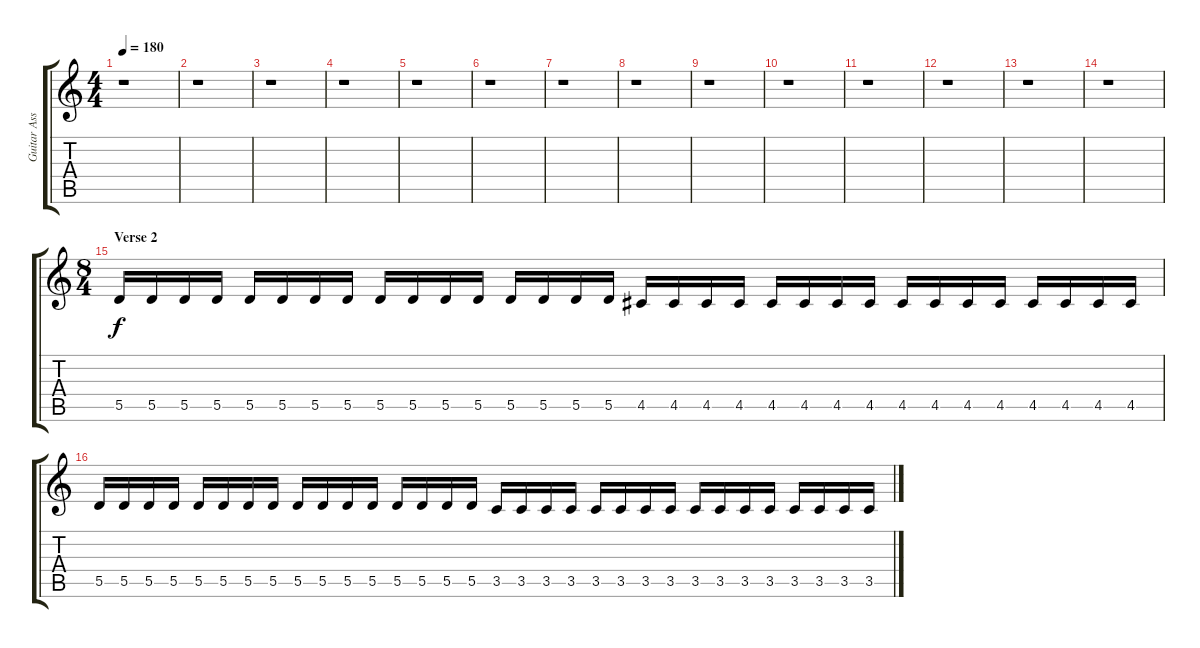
\track ("Guitar Assisted" "Guitar Ass") {instrument overdrivenguitar}
\staff {score tabs}
\tuning (E4 B3 G3 D3 A2 E2) {hide}
\ts (4 4)
\tempo 180
\clef g2
\ks c
r.1{dy f} |
r.1 |
r.1 |
r.1 |
r.1 |
r.1 |
r.1 |
r.1 |
r.1 |
r.1 |
r.1 |
r.1 |
r.1 |
r.1 |
\ts (8 4)
\section ("" "Verse 2")
5.5.16 5.5.16 5.5.16 5.5.16 5.5.16 5.5.16 5.5.16 5.5.16 5.5.16 5.5.16 5.5.16 5.5.16 5.5.16 5.5.16 5.5.16 5.5.16 4.5.16 4.5.16 4.5.16 4.5.16 4.5.16 4.5.16 4.5.16 4.5.16 4.5.16 4.5.16 4.5.16 4.5.16 4.5.16 4.5.16 4.5.16 4.5.16 |
5.5.16 5.5.16 5.5.16 5.5.16 5.5.16 5.5.16 5.5.16 5.5.16 5.5.16 5.5.16 5.5.16 5.5.16 5.5.16 5.5.16 5.5.16 5.5.16 3.5.16 3.5.16 3.5.16 3.5.16 3.5.16 3.5.16 3.5.16 3.5.16 3.5.16 3.5.16 3.5.16 3.5.16 3.5.16 3.5.16 3.5.16 3.5.16
